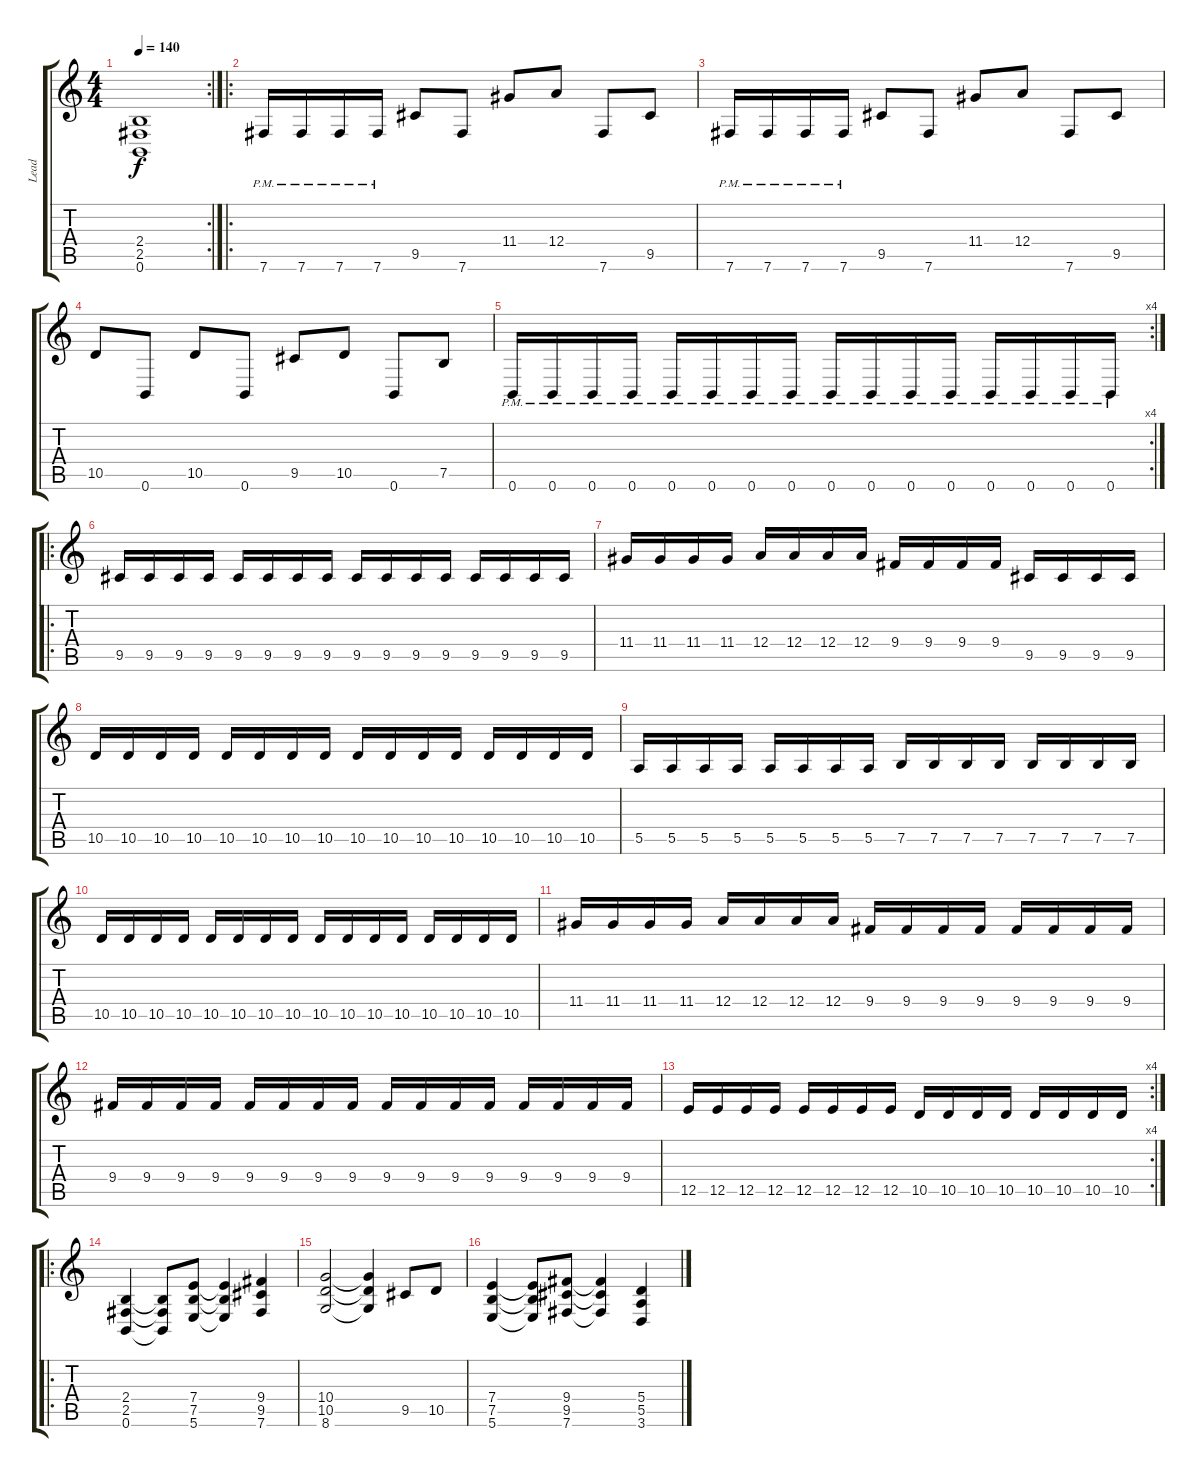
\track ("Lead" "Lead") {instrument distortionguitar}
\staff {score tabs}
\tuning (B3 Gb3 D3 A2 E2 B1) {hide}
\rc 2
\ts (4 4)
\tempo 140
\clef g2
\ks c
(2.4 2.5 0.6).1{dy f} |
\ro
7.6{pm}.16 7.6{pm}.16 7.6{pm}.16 7.6{pm}.16 9.5.8 7.6.8 11.4.8 12.4.8 7.6.8 9.5.8 |
7.6{pm}.16 7.6{pm}.16 7.6{pm}.16 7.6{pm}.16 9.5.8 7.6.8 11.4.8 12.4.8 7.6.8 9.5.8 |
10.5.8 0.6.8 10.5.8 0.6.8 9.5.8 10.5.8 0.6.8 7.5.8 |
\rc 4
0.6{pm}.16 0.6{pm}.16 0.6{pm}.16 0.6{pm}.16 0.6{pm}.16 0.6{pm}.16 0.6{pm}.16 0.6{pm}.16 0.6{pm}.16 0.6{pm}.16 0.6{pm}.16 0.6{pm}.16 0.6{pm}.16 0.6{pm}.16 0.6{pm}.16 0.6{pm}.16 |
\ro
9.5.16 9.5.16 9.5.16 9.5.16 9.5.16 9.5.16 9.5.16 9.5.16 9.5.16 9.5.16 9.5.16 9.5.16 9.5.16 9.5.16 9.5.16 9.5.16 |
11.4.16 11.4.16 11.4.16 11.4.16 12.4.16 12.4.16 12.4.16 12.4.16 9.4.16 9.4.16 9.4.16 9.4.16 9.5.16 9.5.16 9.5.16 9.5.16 |
10.5.16 10.5.16 10.5.16 10.5.16 10.5.16 10.5.16 10.5.16 10.5.16 10.5.16 10.5.16 10.5.16 10.5.16 10.5.16 10.5.16 10.5.16 10.5.16 |
5.5.16 5.5.16 5.5.16 5.5.16 5.5.16 5.5.16 5.5.16 5.5.16 7.5.16 7.5.16 7.5.16 7.5.16 7.5.16 7.5.16 7.5.16 7.5.16 |
10.5.16 10.5.16 10.5.16 10.5.16 10.5.16 10.5.16 10.5.16 10.5.16 10.5.16 10.5.16 10.5.16 10.5.16 10.5.16 10.5.16 10.5.16 10.5.16 |
11.4.16 11.4.16 11.4.16 11.4.16 12.4.16 12.4.16 12.4.16 12.4.16 9.4.16 9.4.16 9.4.16 9.4.16 9.4.16 9.4.16 9.4.16 9.4.16 |
9.4.16 9.4.16 9.4.16 9.4.16 9.4.16 9.4.16 9.4.16 9.4.16 9.4.16 9.4.16 9.4.16 9.4.16 9.4.16 9.4.16 9.4.16 9.4.16 |
\rc 4
12.5.16 12.5.16 12.5.16 12.5.16 12.5.16 12.5.16 12.5.16 12.5.16 10.5.16 10.5.16 10.5.16 10.5.16 10.5.16 10.5.16 10.5.16 10.5.16 |
\ro
(2.4 2.5 0.6).4 (2.4{t} 2.5{t} 0.6{t}).8 (7.4 7.5 5.6).8 (7.4{t} 7.5{t} 5.6{t}).4 (9.4 9.5 7.6).4 |
(10.4 10.5 8.6).2 (10.4{t} 10.5{t} 8.6{t}).4 9.5.8 10.5.8 |
(7.4 7.5 5.6).4 (7.4{t} 7.5{t} 5.6{t}).8 (9.4 9.5 7.6).8 (9.4{t} 9.5{t} 7.6{t}).4 (5.4 5.5 3.6).4
